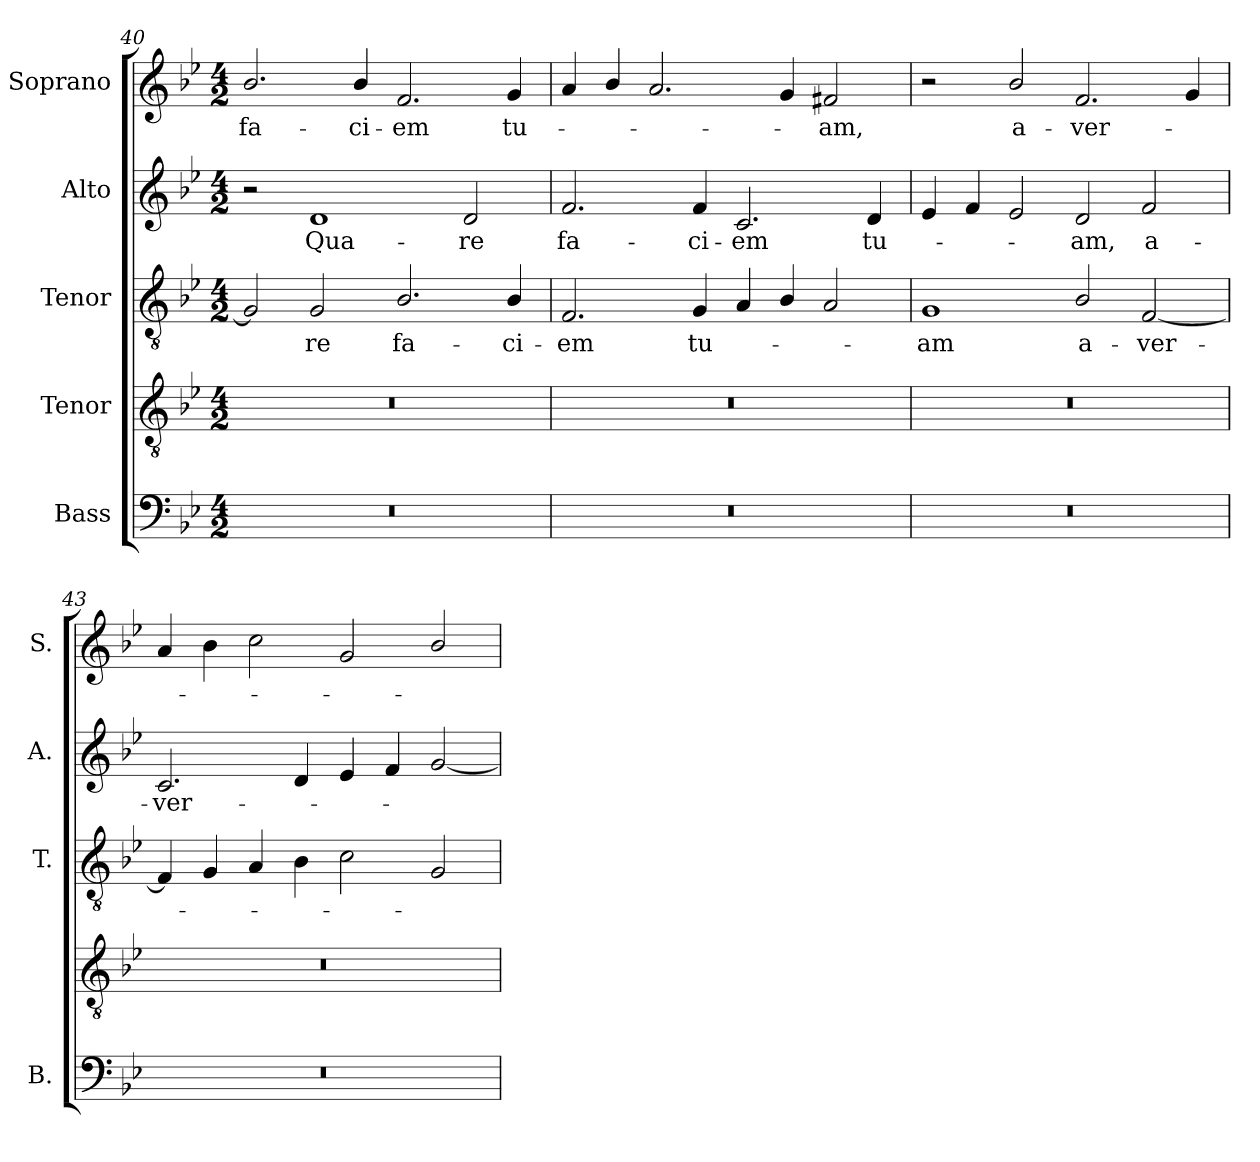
**kern	**kern	**kern	**text	**kern	**text	**kern	**text
*part5	*part4	*part3	*part3	*part2	*part2	*part1	*part1
*staff5	*staff4	*staff3	*staff3	*staff2	*staff2	*staff1	*staff1
*I"Bass	*I"Tenor	*I"Tenor	*	*I"Alto	*	*I"Soprano	*
*I'B.	*	*I'T.	*	*I'A.	*	*I'S.	*
*clefF4	*clefGv2	*clefGv2	*	*clefG2	*	*clefG2	*
*	*ITrd7c12	*ITrd7c12	*	*	*	*	*
*k[b-e-]	*k[b-e-]	*k[b-e-]	*	*k[b-e-]	*	*k[b-e-]	*
*B-:	*B-:	*B-:	*	*B-:	*	*B-:	*
*M4/2	*M4/2	*M4/2	*	*M4/2	*	*M4/2	*
=40	=40	=40	=40	=40	=40	=40	=40
!LO:N:vis=1	!LO:N:vis=1	!	!	!	!	!	!
!	!	!	!	!	!	!	!LO:LY:b:color=#000000
0r	0r	2GGi/]	.	2r	.	2.b-i/	fa-
!	!	!	!LO:LY:b:color=#000000	!	!	!	!
!	!	!	!	!	!LO:LY:b:color=#000000	!	!
.	.	2GGi/	-re	1di	Qua-	.	.
!	!	!	!	!	!	!	!LO:LY:b:color=#000000
.	.	.	.	.	.	4b-i/	-ci-
!	!	!	!LO:LY:b:color=#000000	!	!	!	!
!	!	!	!	!	!	!	!LO:LY:b:color=#000000
.	.	2.BB-i/	fa-	.	.	2.fi/	-em
!	!	!	!	!	!LO:LY:b:color=#000000	!	!
.	.	.	.	2di/	-re	.	.
!	!	!	!LO:LY:b:color=#000000	!	!	!	!
!	!	!	!	!	!	!	!LO:LY:b:color=#000000
.	.	4BB-i/	-ci-	.	.	4gi/	tu-
!!LO:LB:g=z
=41	=41	=41	=41	=41	=41	=41	=41
!LO:N:vis=1	!LO:N:vis=1	!	!	!	!	!	!
!	!	!	!LO:LY:b:color=#000000	!	!	!	!
!	!	!	!	!	!LO:LY:b:color=#000000	!	!
0r	0r	2.FFi/	-em	2.fi/	fa-	4ai/	.
.	.	.	.	.	.	4b-i/	.
.	.	.	.	.	.	2.ai/	.
!	!	!	!LO:LY:b:color=#000000	!	!	!	!
!	!	!	!	!	!LO:LY:b:color=#000000	!	!
.	.	4GGi/	tu-	4fi/	-ci-	.	.
!	!	!	!	!	!LO:LY:b:color=#000000	!	!
.	.	4AAi/	.	2.ci/	-em	.	.
.	.	4BB-i/	.	.	.	4gi/	.
!	!	!	!	!	!	!	!LO:LY:b:color=#000000
.	.	2AAi/	.	.	.	2f#Xi/	-am,
!	!	!	!	!	!LO:LY:b:color=#000000	!	!
.	.	.	.	4di/	tu-	.	.
=42	=42	=42	=42	=42	=42	=42	=42
!LO:N:vis=1	!LO:N:vis=1	!	!	!	!	!	!
!	!	!	!LO:LY:b:color=#000000	!	!	!	!
0r	0r	1GGi	-am	4e-i/	.	2r	.
.	.	.	.	4fi/	.	.	.
!	!	!	!	!	!	!	!LO:LY:b:color=#000000
.	.	.	.	2e-i/	.	2b-i/	a-
!	!	!	!LO:LY:b:color=#000000	!	!	!	!
!	!	!	!	!	!LO:LY:b:color=#000000	!	!
!	!	!	!	!	!	!	!LO:LY:b:color=#000000
.	.	2BB-i/	a-	2di/	-am,	2.fi/	-ver-
!	!	!	!LO:LY:b:color=#000000	!	!	!	!
!	!	!	!	!	!LO:LY:b:color=#000000	!	!
.	.	[2FFi/	-ver-	2fi/	a-	.	.
.	.	.	.	.	.	4gi/	.
=43	=43	=43	=43	=43	=43	=43	=43
!LO:N:vis=1	!LO:N:vis=1	!	!	!	!	!	!
!	!	!	!	!	!LO:LY:b:color=#000000	!	!
0r	0r	4FFi/]	.	2.ci/	-ver-	4ai/	.
.	.	4GGi/	.	.	.	4b-i\	.
.	.	4AAi/	.	.	.	2cci\	.
.	.	4BB-i\	.	4di/	.	.	.
.	.	2Ci\	.	4e-i/	.	2gi/	.
.	.	.	.	4fi/	.	.	.
.	.	2GGi/	.	[2gi/	.	2b-i/	.
=	=	=	=	=	=	=	=
*-	*-	*-	*-	*-	*-	*-	*-
